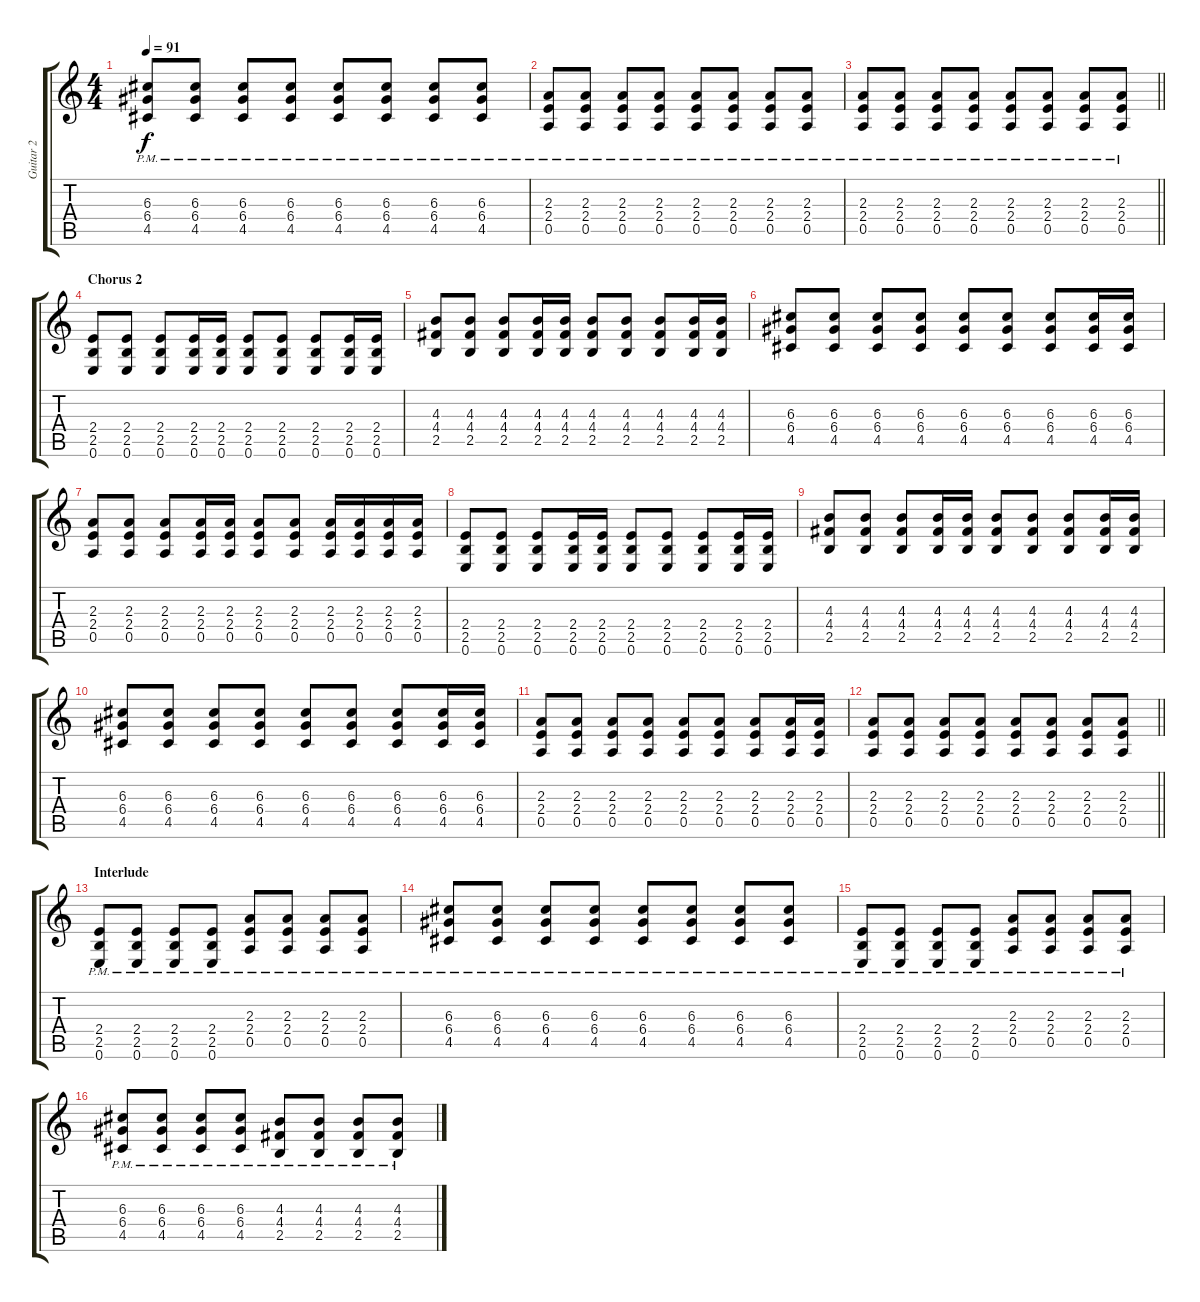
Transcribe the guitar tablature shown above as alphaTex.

\track ("Guitar 2" "Guitar 2") {instrument acousticguitarsteel}
\staff {score tabs}
\tuning (E4 B3 G3 D3 A2 E2) {hide}
\ts (4 4)
\tempo 91
\clef g2
\ks c
(6.3{pm} 6.4{pm} 4.5{pm}).8{dy f} (6.3{pm} 6.4{pm} 4.5{pm}).8 (6.3{pm} 6.4{pm} 4.5{pm}).8 (6.3{pm} 6.4{pm} 4.5{pm}).8 (6.3{pm} 6.4{pm} 4.5{pm}).8 (6.3{pm} 6.4{pm} 4.5{pm}).8 (6.3{pm} 6.4{pm} 4.5{pm}).8 (6.3{pm} 6.4{pm} 4.5{pm}).8 |
(2.3{pm} 2.4{pm} 0.5{pm}).8 (2.3{pm} 2.4{pm} 0.5{pm}).8 (2.3{pm} 2.4{pm} 0.5{pm}).8 (2.3{pm} 2.4{pm} 0.5{pm}).8 (2.3{pm} 2.4{pm} 0.5{pm}).8 (2.3{pm} 2.4{pm} 0.5{pm}).8 (2.3{pm} 2.4{pm} 0.5{pm}).8 (2.3{pm} 2.4{pm} 0.5{pm}).8 |
\barLineRight lightlight
(2.3{pm} 2.4{pm} 0.5{pm}).8 (2.3{pm} 2.4{pm} 0.5{pm}).8 (2.3{pm} 2.4{pm} 0.5{pm}).8 (2.3{pm} 2.4{pm} 0.5{pm}).8 (2.3{pm} 2.4{pm} 0.5{pm}).8 (2.3{pm} 2.4{pm} 0.5{pm}).8 (2.3{pm} 2.4{pm} 0.5{pm}).8 (2.3{pm} 2.4{pm} 0.5{pm}).8 |
\section ("" "Chorus 2")
(2.4 2.5 0.6).8 (2.4 2.5 0.6).8 (2.4 2.5 0.6).8 (2.4 2.5 0.6).16 (2.4 2.5 0.6).16 (2.4 2.5 0.6).8 (2.4 2.5 0.6).8 (2.4 2.5 0.6).8 (2.4 2.5 0.6).16 (2.4 2.5 0.6).16 |
(4.3 4.4 2.5).8 (4.3 4.4 2.5).8 (4.3 4.4 2.5).8 (4.3 4.4 2.5).16 (4.3 4.4 2.5).16 (4.3 4.4 2.5).8 (4.3 4.4 2.5).8 (4.3 4.4 2.5).8 (4.3 4.4 2.5).16 (4.3 4.4 2.5).16 |
(6.3 6.4 4.5).8 (6.3 6.4 4.5).8 (6.3 6.4 4.5).8 (6.3 6.4 4.5).8 (6.3 6.4 4.5).8 (6.3 6.4 4.5).8 (6.3 6.4 4.5).8 (6.3 6.4 4.5).16 (6.3 6.4 4.5).16 |
(2.3 2.4 0.5).8 (2.3 2.4 0.5).8 (2.3 2.4 0.5).8 (2.3 2.4 0.5).16 (2.3 2.4 0.5).16 (2.3 2.4 0.5).8 (2.3 2.4 0.5).8 (2.3 2.4 0.5).16 (2.3 2.4 0.5).16 (2.3 2.4 0.5).16 (2.3 2.4 0.5).16 |
(2.4 2.5 0.6).8 (2.4 2.5 0.6).8 (2.4 2.5 0.6).8 (2.4 2.5 0.6).16 (2.4 2.5 0.6).16 (2.4 2.5 0.6).8 (2.4 2.5 0.6).8 (2.4 2.5 0.6).8 (2.4 2.5 0.6).16 (2.4 2.5 0.6).16 |
(4.3 4.4 2.5).8 (4.3 4.4 2.5).8 (4.3 4.4 2.5).8 (4.3 4.4 2.5).16 (4.3 4.4 2.5).16 (4.3 4.4 2.5).8 (4.3 4.4 2.5).8 (4.3 4.4 2.5).8 (4.3 4.4 2.5).16 (4.3 4.4 2.5).16 |
(6.3 6.4 4.5).8 (6.3 6.4 4.5).8 (6.3 6.4 4.5).8 (6.3 6.4 4.5).8 (6.3 6.4 4.5).8 (6.3 6.4 4.5).8 (6.3 6.4 4.5).8 (6.3 6.4 4.5).16 (6.3 6.4 4.5).16 |
(2.3 2.4 0.5).8 (2.3 2.4 0.5).8 (2.3 2.4 0.5).8 (2.3 2.4 0.5).8 (2.3 2.4 0.5).8 (2.3 2.4 0.5).8 (2.3 2.4 0.5).8 (2.3 2.4 0.5).16 (2.3 2.4 0.5).16 |
\barLineRight lightlight
(2.3 2.4 0.5).8 (2.3 2.4 0.5).8 (2.3 2.4 0.5).8 (2.3 2.4 0.5).8 (2.3 2.4 0.5).8 (2.3 2.4 0.5).8 (2.3 2.4 0.5).8 (2.3 2.4 0.5).8 |
\section ("" "Interlude")
(2.4{pm} 2.5{pm} 0.6{pm}).8 (2.4{pm} 2.5{pm} 0.6{pm}).8 (2.4{pm} 2.5{pm} 0.6{pm}).8 (2.4{pm} 2.5{pm} 0.6{pm}).8 (2.3{pm} 2.4{pm} 0.5{pm}).8 (2.3{pm} 2.4{pm} 0.5{pm}).8 (2.3{pm} 2.4{pm} 0.5{pm}).8 (2.3{pm} 2.4{pm} 0.5{pm}).8 |
(6.3{pm} 6.4{pm} 4.5{pm}).8 (6.3{pm} 6.4{pm} 4.5{pm}).8 (6.3{pm} 6.4{pm} 4.5{pm}).8 (6.3{pm} 6.4{pm} 4.5{pm}).8 (6.3{pm} 6.4{pm} 4.5{pm}).8 (6.3{pm} 6.4{pm} 4.5{pm}).8 (6.3{pm} 6.4{pm} 4.5{pm}).8 (6.3{pm} 6.4{pm} 4.5{pm}).8 |
(2.4{pm} 2.5{pm} 0.6{pm}).8 (2.4{pm} 2.5{pm} 0.6{pm}).8 (2.4{pm} 2.5{pm} 0.6{pm}).8 (2.4{pm} 2.5{pm} 0.6{pm}).8 (2.3{pm} 2.4{pm} 0.5{pm}).8 (2.3{pm} 2.4{pm} 0.5{pm}).8 (2.3{pm} 2.4{pm} 0.5{pm}).8 (2.3{pm} 2.4{pm} 0.5{pm}).8 |
(6.3{pm} 6.4{pm} 4.5{pm}).8 (6.3{pm} 6.4{pm} 4.5{pm}).8 (6.3{pm} 6.4{pm} 4.5{pm}).8 (6.3{pm} 6.4{pm} 4.5{pm}).8 (4.3{pm} 4.4{pm} 2.5{pm}).8 (4.3{pm} 4.4{pm} 2.5{pm}).8 (4.3{pm} 4.4{pm} 2.5{pm}).8 (4.3{pm} 4.4{pm} 2.5{pm}).8
